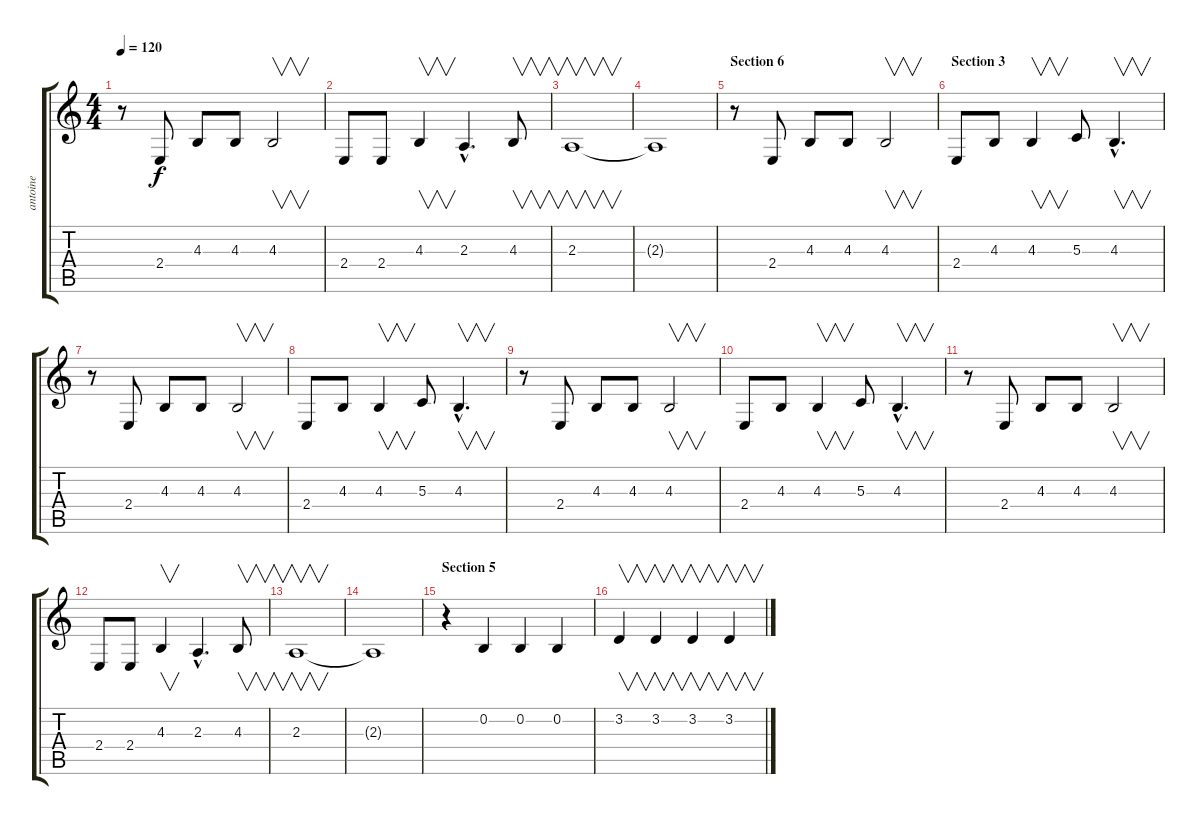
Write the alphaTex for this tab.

\track ("antoine" "antoine") {instrument violin}
\staff {score tabs}
\tuning (E4 B3 G3 D3 A2 E2) {hide}
\ts (4 4)
\tempo 120
\clef g2
\ks c
r.8{dy f} 2.4.8 4.3.8 4.3.8 4.3.2{v} |
2.4.8 2.4.8 4.3.4{v} 2.3{hac}.4{d} 4.3.8{v} |
2.3.1{v} |
2.3{t}.1 |
\section ("" "Section 6")
r.8 2.4.8 4.3.8 4.3.8 4.3.2{v} |
\section ("" "Section 3")
2.4.8 4.3.8 4.3.4{v} 5.3.8 4.3{hac}.4{v d} |
r.8 2.4.8 4.3.8 4.3.8 4.3.2{v} |
2.4.8 4.3.8 4.3.4{v} 5.3.8 4.3{hac}.4{v d} |
r.8 2.4.8 4.3.8 4.3.8 4.3.2{v} |
2.4.8 4.3.8 4.3.4{v} 5.3.8 4.3{hac}.4{v d} |
r.8 2.4.8 4.3.8 4.3.8 4.3.2{v} |
2.4.8 2.4.8 4.3.4{v} 2.3{hac}.4{d} 4.3.8{v} |
2.3.1{v} |
2.3{t}.1 |
\section ("" "Section 5")
r.4 0.2.4 0.2.4 0.2.4 |
3.2.4{v} 3.2.4{v} 3.2.4{v} 3.2.4{v}
